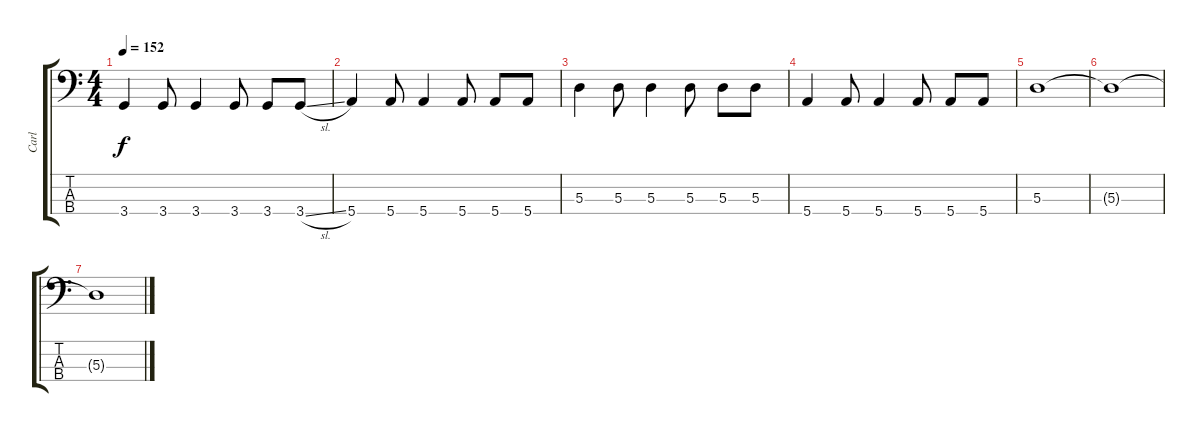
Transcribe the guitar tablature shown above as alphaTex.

\track ("Carl" "Carl") {instrument electricbasspick}
\staff {score tabs}
\tuning (G2 D2 A1 E1) {hide}
\ts (4 4)
\tempo 152
\clef f4
\ks c
3.4.4{dy f} 3.4.8 3.4.4 3.4.8 3.4.8 3.4{sl}.8 |
5.4.4 5.4.8 5.4.4 5.4.8 5.4.8 5.4.8 |
5.3.4 5.3.8 5.3.4 5.3.8 5.3.8 5.3.8 |
5.4.4 5.4.8 5.4.4 5.4.8 5.4.8 5.4.8 |
5.3.1 |
5.3{t}.1 |
5.3{t}.1
